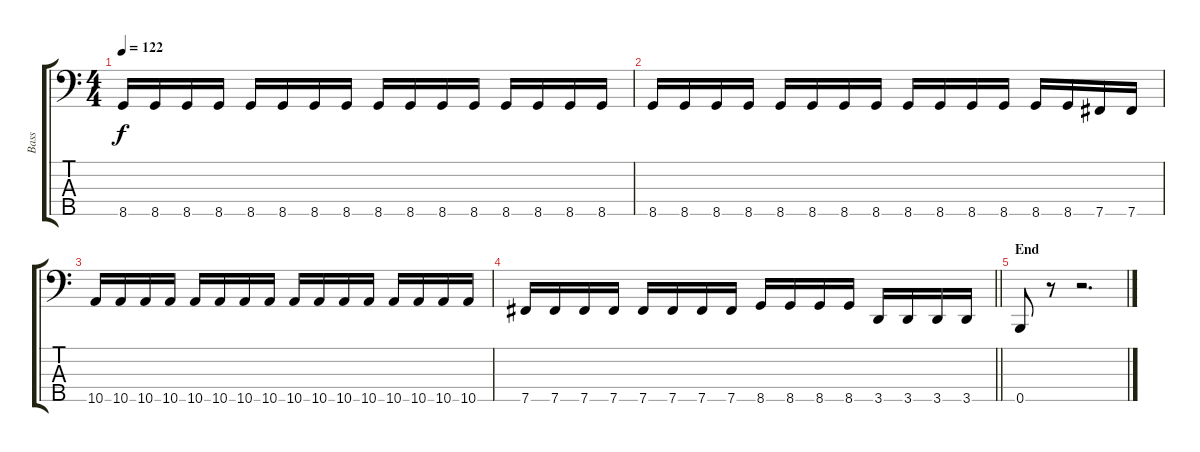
\track ("Bass" "Bass") {instrument electricbassfinger}
\staff {score tabs}
\tuning (G2 D2 A1 E1 B0) {hide}
\ts (4 4)
\tempo 122
\clef f4
\ks c
8.5.16{dy f} 8.5.16 8.5.16 8.5.16 8.5.16 8.5.16 8.5.16 8.5.16 8.5.16 8.5.16 8.5.16 8.5.16 8.5.16 8.5.16 8.5.16 8.5.16 |
8.5.16 8.5.16 8.5.16 8.5.16 8.5.16 8.5.16 8.5.16 8.5.16 8.5.16 8.5.16 8.5.16 8.5.16 8.5.16 8.5.16 7.5.16 7.5.16 |
10.5.16 10.5.16 10.5.16 10.5.16 10.5.16 10.5.16 10.5.16 10.5.16 10.5.16 10.5.16 10.5.16 10.5.16 10.5.16 10.5.16 10.5.16 10.5.16 |
\barLineRight lightlight
7.5.16 7.5.16 7.5.16 7.5.16 7.5.16 7.5.16 7.5.16 7.5.16 8.5.16 8.5.16 8.5.16 8.5.16 3.5.16 3.5.16 3.5.16 3.5.16 |
\section ("" "End")
0.5.8 r.8 r.2{d}
